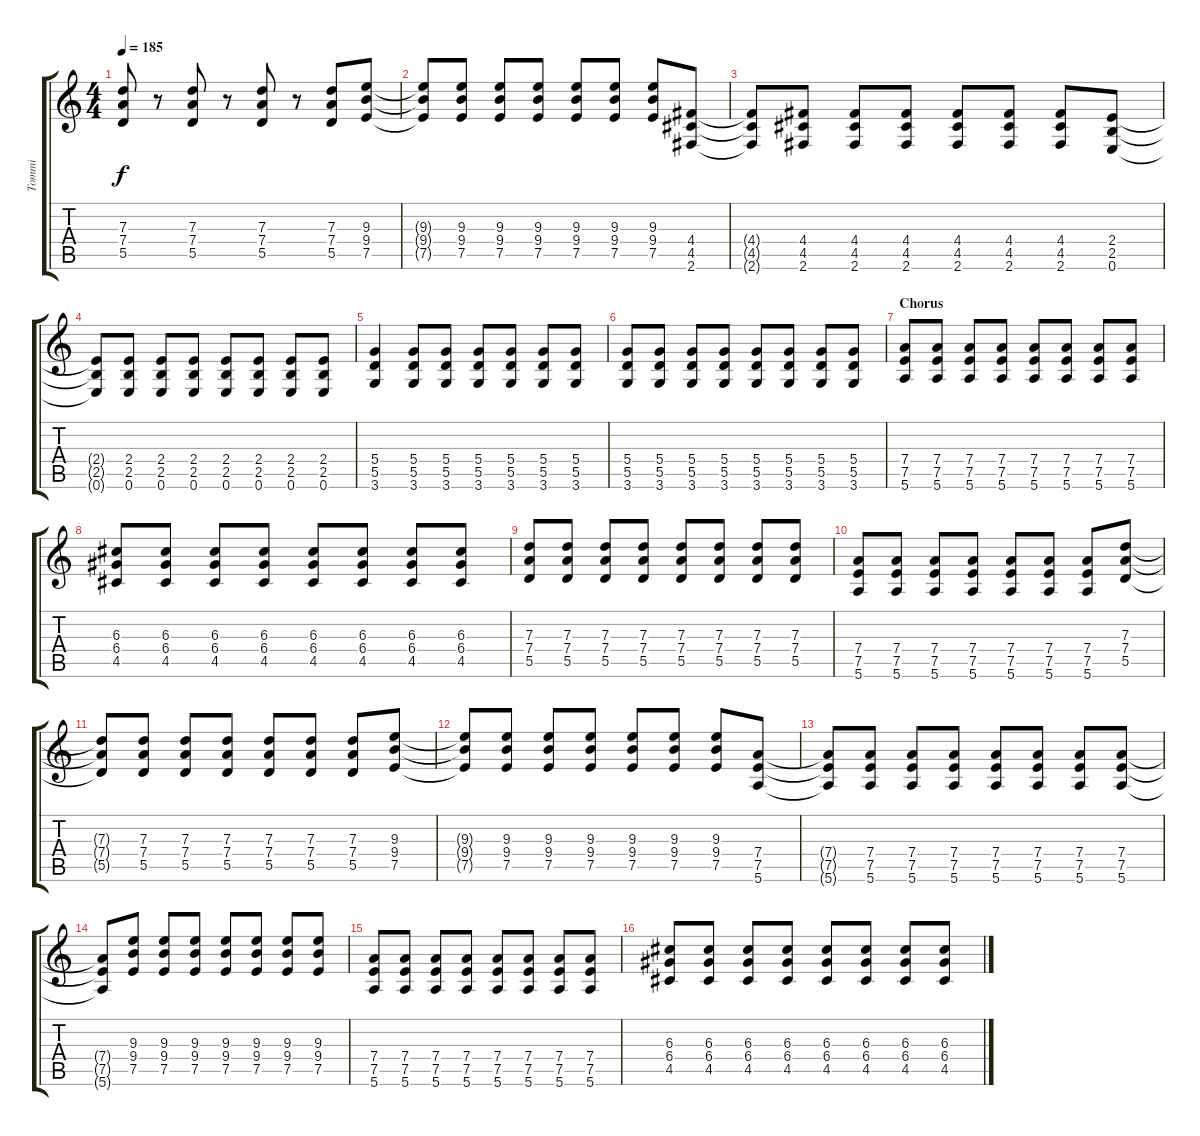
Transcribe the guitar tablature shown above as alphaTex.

\track ("Tommi" "Tommi") {instrument distortionguitar}
\staff {score tabs}
\tuning (E4 B3 G3 D3 A2 E2) {hide}
\ts (4 4)
\tempo 185
\clef g2
\ks c
(7.3 7.4 5.5).8{dy f} r.8 (7.3 7.4 5.5).8 r.8 (7.3 7.4 5.5).8 r.8 (7.3 7.4 5.5).8 (9.3 9.4 7.5).8 |
(9.3{t} 9.4{t} 7.5{t}).8 (9.3 9.4 7.5).8 (9.3 9.4 7.5).8 (9.3 9.4 7.5).8 (9.3 9.4 7.5).8 (9.3 9.4 7.5).8 (9.3 9.4 7.5).8 (4.4 4.5 2.6).8 |
(4.4{t} 4.5{t} 2.6{t}).8 (4.4 4.5 2.6).8 (4.4 4.5 2.6).8 (4.4 4.5 2.6).8 (4.4 4.5 2.6).8 (4.4 4.5 2.6).8 (4.4 4.5 2.6).8 (2.4 2.5 0.6).8 |
(2.4{t} 2.5{t} 0.6{t}).8 (2.4 2.5 0.6).8 (2.4 2.5 0.6).8 (2.4 2.5 0.6).8 (2.4 2.5 0.6).8 (2.4 2.5 0.6).8 (2.4 2.5 0.6).8 (2.4 2.5 0.6).8 |
(5.4 5.5 3.6).4 (5.4 5.5 3.6).8 (5.4 5.5 3.6).8 (5.4 5.5 3.6).8 (5.4 5.5 3.6).8 (5.4 5.5 3.6).8 (5.4 5.5 3.6).8 |
(5.4 5.5 3.6).8 (5.4 5.5 3.6).8 (5.4 5.5 3.6).8 (5.4 5.5 3.6).8 (5.4 5.5 3.6).8 (5.4 5.5 3.6).8 (5.4 5.5 3.6).8 (5.4 5.5 3.6).8 |
\section ("" "Chorus")
(7.4 7.5 5.6).8 (7.4 7.5 5.6).8 (7.4 7.5 5.6).8 (7.4 7.5 5.6).8 (7.4 7.5 5.6).8 (7.4 7.5 5.6).8 (7.4 7.5 5.6).8 (7.4 7.5 5.6).8 |
(6.3 6.4 4.5).8 (6.3 6.4 4.5).8 (6.3 6.4 4.5).8 (6.3 6.4 4.5).8 (6.3 6.4 4.5).8 (6.3 6.4 4.5).8 (6.3 6.4 4.5).8 (6.3 6.4 4.5).8 |
(7.3 7.4 5.5).8 (7.3 7.4 5.5).8 (7.3 7.4 5.5).8 (7.3 7.4 5.5).8 (7.3 7.4 5.5).8 (7.3 7.4 5.5).8 (7.3 7.4 5.5).8 (7.3 7.4 5.5).8 |
(7.4 7.5 5.6).8 (7.4 7.5 5.6).8 (7.4 7.5 5.6).8 (7.4 7.5 5.6).8 (7.4 7.5 5.6).8 (7.4 7.5 5.6).8 (7.4 7.5 5.6).8 (7.3 7.4 5.5).8 |
(7.3{t} 7.4{t} 5.5{t}).8 (7.3 7.4 5.5).8 (7.3 7.4 5.5).8 (7.3 7.4 5.5).8 (7.3 7.4 5.5).8 (7.3 7.4 5.5).8 (7.3 7.4 5.5).8 (9.3 9.4 7.5).8 |
(9.3{t} 9.4{t} 7.5{t}).8 (9.3 9.4 7.5).8 (9.3 9.4 7.5).8 (9.3 9.4 7.5).8 (9.3 9.4 7.5).8 (9.3 9.4 7.5).8 (9.3 9.4 7.5).8 (7.4 7.5 5.6).8 |
(7.4{t} 7.5{t} 5.6{t}).8 (7.4 7.5 5.6).8 (7.4 7.5 5.6).8 (7.4 7.5 5.6).8 (7.4 7.5 5.6).8 (7.4 7.5 5.6).8 (7.4 7.5 5.6).8 (7.4 7.5 5.6).8 |
(7.4{t} 7.5{t} 5.6{t}).8 (9.3 9.4 7.5).8 (9.3 9.4 7.5).8 (9.3 9.4 7.5).8 (9.3 9.4 7.5).8 (9.3 9.4 7.5).8 (9.3 9.4 7.5).8 (9.3 9.4 7.5).8 |
(7.4 7.5 5.6).8 (7.4 7.5 5.6).8 (7.4 7.5 5.6).8 (7.4 7.5 5.6).8 (7.4 7.5 5.6).8 (7.4 7.5 5.6).8 (7.4 7.5 5.6).8 (7.4 7.5 5.6).8 |
(6.3 6.4 4.5).8 (6.3 6.4 4.5).8 (6.3 6.4 4.5).8 (6.3 6.4 4.5).8 (6.3 6.4 4.5).8 (6.3 6.4 4.5).8 (6.3 6.4 4.5).8 (6.3 6.4 4.5).8
